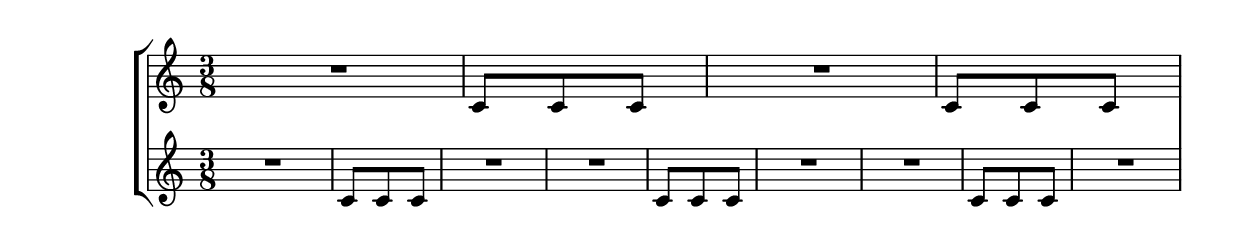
%% http://lsr.dsi.unimi.it/LSR/Item?id=329
%% see also http://lilypond.org/doc/v2.18/Documentation/notation/displaying-rhythms#polymetric-notation

\paper { 	
  ragged-right = ##t
}

\layout { 
  \context { 
    \Score
    \remove "Timing_translator"
    \remove "Time_signature_engraver"
    \remove "Default_bar_line_engraver"
    \override SpacingSpanner.uniform-stretching = ##t
    \override SpacingSpanner.strict-note-spacing = ##t
    proportionalNotationDuration = #(ly:make-moment 1/64)
  }
  \context { 
    \Staff
  \consists "Timing_translator"
  \consists "Time_signature_engraver"
  \consists "Default_bar_line_engraver"
  }
}

global = { 
  \set Timing.defaultBarType = ""
  \repeat unfold 4 { s4. } \bar "" \break
}

\new Score { <<
  \new StaffGroup { <<
    \new Staff <<
      \global
      {
        \time 3/8
        \repeat unfold 2 { R4. \bar "|" c'8[c'8 c'8] \bar "|" } 
      }
    >>
    \new Staff <<
      \global
      {
        \scaleDurations #'(4 . 9) { 
          \time 1/6
          \set Staff.timeSignatureFraction = #'(3 . 8)
          \repeat unfold 3 { R4. \bar "|" c'8[c'8 c'8] \bar "|" R4. \bar "|"}
        }	
      }
    >>
  >> }

>> }

